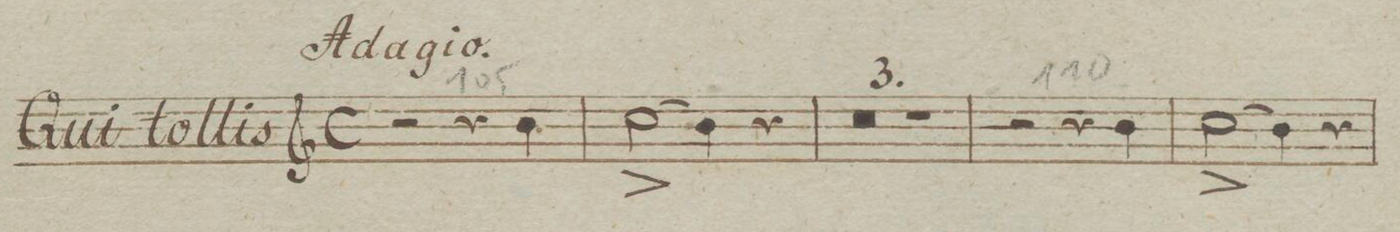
**kern	**dynam
*I"Corno Secondo in Es.	*
*clefG2	*
*k[b-e-]	*
*met(c)	*
*M4/4	*
2r	.
4r	.
4e-\	.
=106	=106
(2f^<\	.
4e-\)	.
4r	.
=107	=107
0r	.
=108	=108
=109	=109
1r	.
=110	=110
2r	.
4r	.
4e-\	.
=111	=111
(2f^<\	.
4e-\)	.
4r	.
=112	=112
*-	*-
